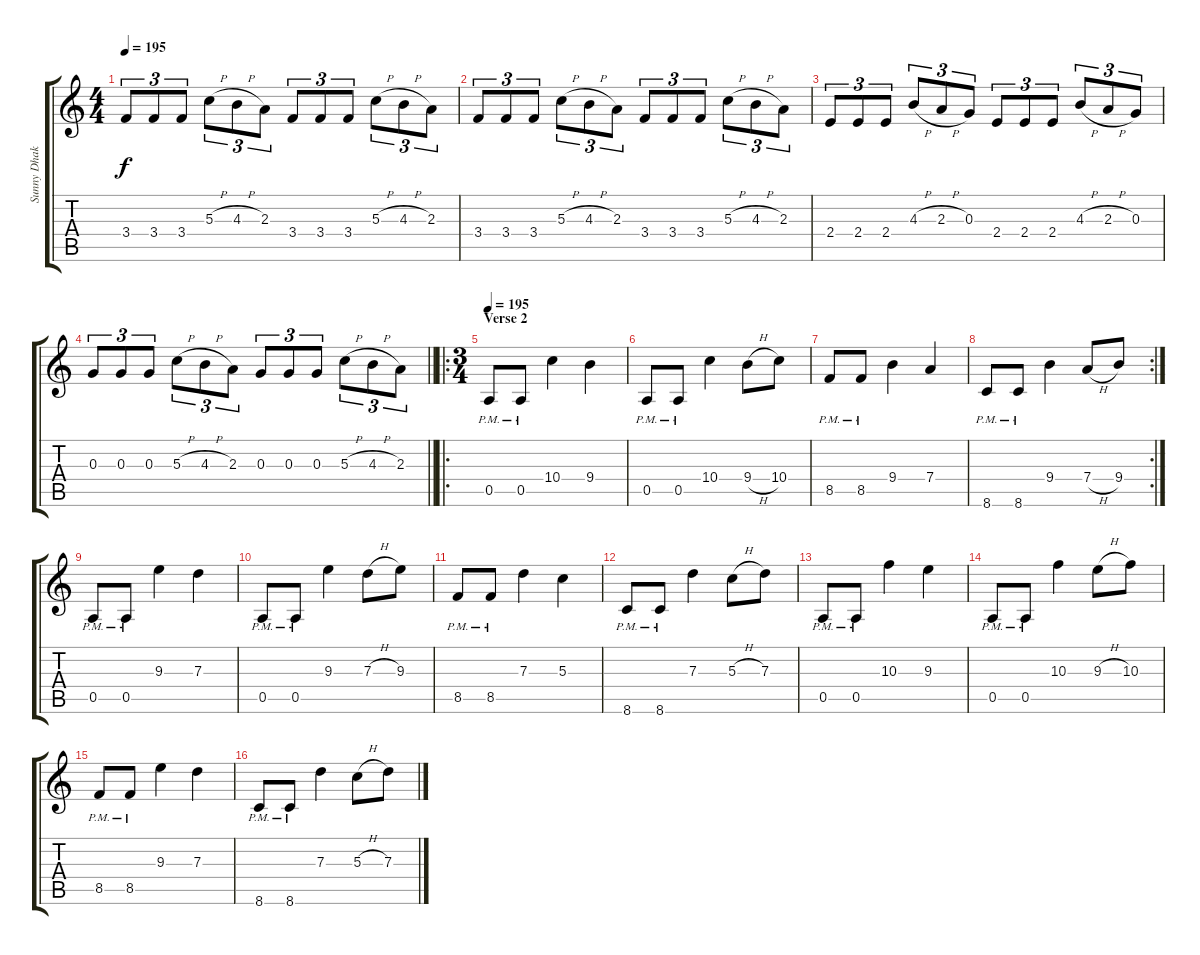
\track ("Sunny Dhak" "Sunny Dhak") {instrument distortionguitar}
\staff {score tabs}
\tuning (E4 B3 G3 D3 A2 E2) {hide}
\ts (4 4)
\tempo 195
\clef g2
\ks c
3.4.8{tu (3 2) dy f} 3.4.8{tu (3 2)} 3.4.8{tu (3 2)} 5.3{h}.8{tu (3 2)} 4.3{h}.8{tu (3 2)} 2.3.8{tu (3 2)} 3.4.8{tu (3 2)} 3.4.8{tu (3 2)} 3.4.8{tu (3 2)} 5.3{h}.8{tu (3 2)} 4.3{h}.8{tu (3 2)} 2.3.8{tu (3 2)} |
3.4.8{tu (3 2)} 3.4.8{tu (3 2)} 3.4.8{tu (3 2)} 5.3{h}.8{tu (3 2)} 4.3{h}.8{tu (3 2)} 2.3.8{tu (3 2)} 3.4.8{tu (3 2)} 3.4.8{tu (3 2)} 3.4.8{tu (3 2)} 5.3{h}.8{tu (3 2)} 4.3{h}.8{tu (3 2)} 2.3.8{tu (3 2)} |
2.4.8{tu (3 2)} 2.4.8{tu (3 2)} 2.4.8{tu (3 2)} 4.3{h}.8{tu (3 2)} 2.3{h}.8{tu (3 2)} 0.3.8{tu (3 2)} 2.4.8{tu (3 2)} 2.4.8{tu (3 2)} 2.4.8{tu (3 2)} 4.3{h}.8{tu (3 2)} 2.3{h}.8{tu (3 2)} 0.3.8{tu (3 2)} |
\barLineRight lightlight
0.3.8{tu (3 2)} 0.3.8{tu (3 2)} 0.3.8{tu (3 2)} 5.3{h}.8{tu (3 2)} 4.3{h}.8{tu (3 2)} 2.3.8{tu (3 2)} 0.3.8{tu (3 2)} 0.3.8{tu (3 2)} 0.3.8{tu (3 2)} 5.3{h}.8{tu (3 2)} 4.3{h}.8{tu (3 2)} 2.3.8{tu (3 2)} |
\ro
\ts (3 4)
\section ("" "Verse 2")
\tempo 195
0.5{pm}.8 0.5{pm}.8 10.4.4 9.4.4 |
0.5{pm}.8 0.5{pm}.8 10.4.4 9.4{h}.8 10.4.8 |
8.5{pm}.8 8.5{pm}.8 9.4.4 7.4.4 |
\rc 2
8.6{pm}.8 8.6{pm}.8 9.4.4 7.4{h}.8 9.4.8 |
0.5{pm}.8 0.5{pm}.8 9.3.4 7.3.4 |
0.5{pm}.8 0.5{pm}.8 9.3.4 7.3{h}.8 9.3.8 |
8.5{pm}.8 8.5{pm}.8 7.3.4 5.3.4 |
8.6{pm}.8 8.6{pm}.8 7.3.4 5.3{h}.8 7.3.8 |
0.5{pm}.8 0.5{pm}.8 10.3.4 9.3.4 |
0.5{pm}.8 0.5{pm}.8 10.3.4 9.3{h}.8 10.3.8 |
8.5{pm}.8 8.5{pm}.8 9.3.4 7.3.4 |
8.6{pm}.8 8.6{pm}.8 7.3.4 5.3{h}.8 7.3.8
